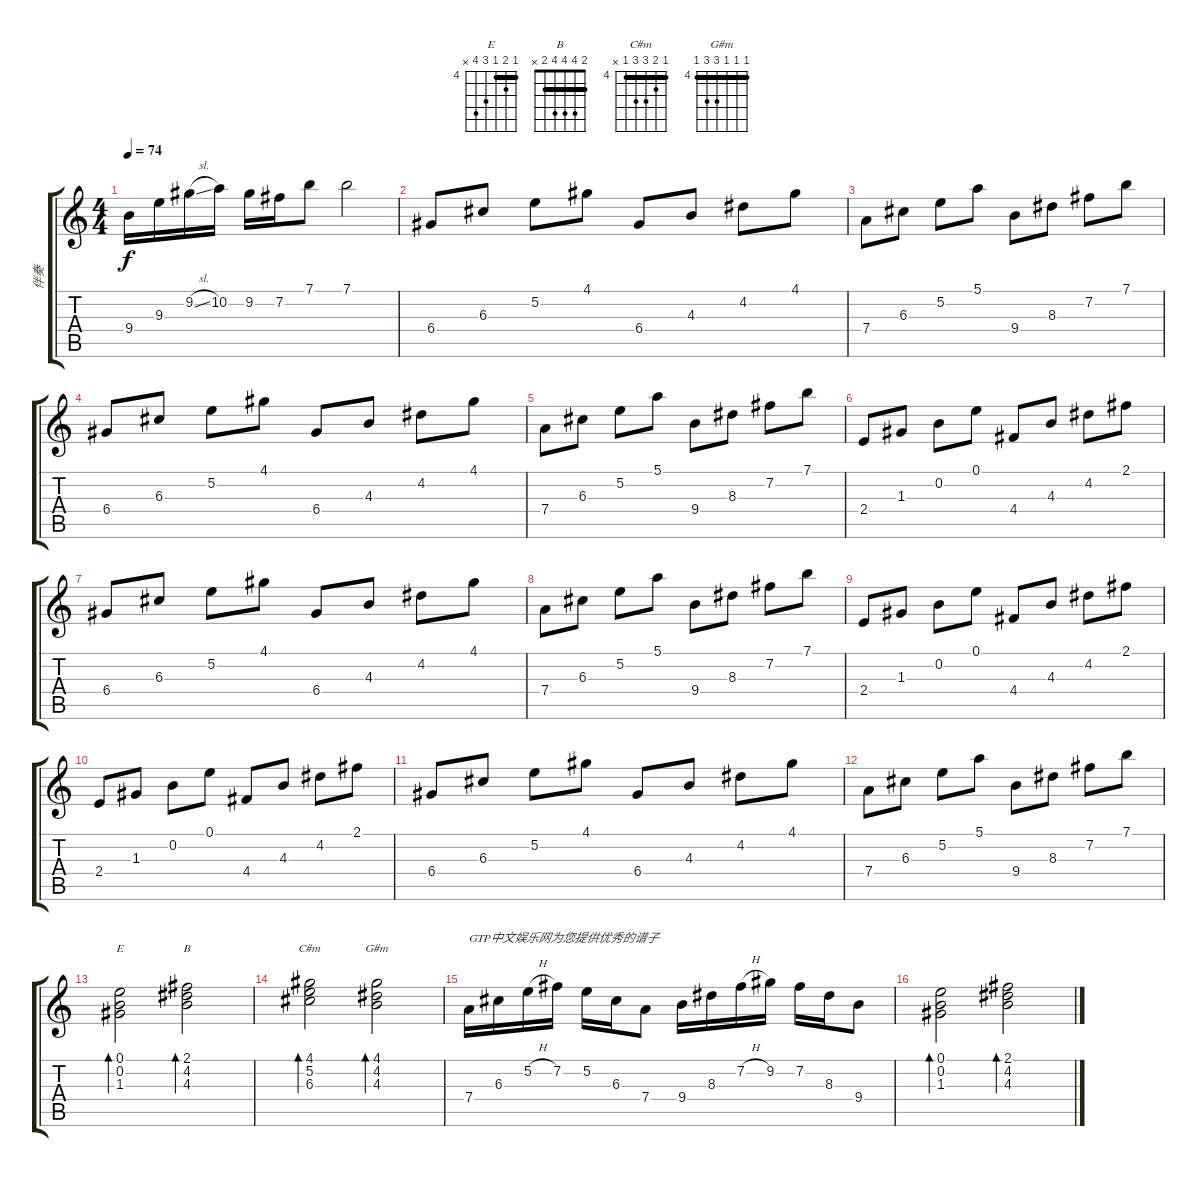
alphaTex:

\track ("伴奏" "伴奏") {instrument acousticguitarsteel}
\staff {score tabs}
\tuning (E4 B3 G3 D3 A2 E2) {hide}
\chord ("E" 4 5 4 6 7 x) {firstfret 4 barre 4}
\chord ("B" 2 4 4 4 2 x) {barre 2}
\chord ("C#m" 4 5 6 6 4 x) {firstfret 4 barre 4}
\chord ("G#m" 4 4 4 6 6 4) {firstfret 4 barre 4}
\ts (4 4)
\tempo 74
\clef g2
\ks c
9.4.16{dy f} 9.3.16 9.2{sl}.16 10.2.16 9.2.16 7.2.16 7.1.8 7.1.2 |
6.4.8 6.3.8 5.2.8 4.1.8 6.4.8 4.3.8 4.2.8 4.1.8 |
7.4.8 6.3.8 5.2.8 5.1.8 9.4.8 8.3.8 7.2.8 7.1.8 |
6.4.8 6.3.8 5.2.8 4.1.8 6.4.8 4.3.8 4.2.8 4.1.8 |
7.4.8 6.3.8 5.2.8 5.1.8 9.4.8 8.3.8 7.2.8 7.1.8 |
2.4.8 1.3.8 0.2.8 0.1.8 4.4.8 4.3.8 4.2.8 2.1.8 |
6.4.8 6.3.8 5.2.8 4.1.8 6.4.8 4.3.8 4.2.8 4.1.8 |
7.4.8 6.3.8 5.2.8 5.1.8 9.4.8 8.3.8 7.2.8 7.1.8 |
2.4.8 1.3.8 0.2.8 0.1.8 4.4.8 4.3.8 4.2.8 2.1.8 |
2.4.8 1.3.8 0.2.8 0.1.8 4.4.8 4.3.8 4.2.8 2.1.8 |
6.4.8 6.3.8 5.2.8 4.1.8 6.4.8 4.3.8 4.2.8 4.1.8 |
7.4.8 6.3.8 5.2.8 5.1.8 9.4.8 8.3.8 7.2.8 7.1.8 |
(0.1 0.2 1.3).2{bd 120 ch "E"} (2.1 4.2 4.3).2{bd 120 ch "B"} |
(4.1 5.2 6.3).2{bd 120 ch "C#m"} (4.1 4.2 4.3).2{bd 120 ch "G#m"} |
7.4.16{txt "GTP中文娱乐网为您提供优秀的谱子"} 6.3.16 5.2{h}.16 7.2.16 5.2.16 6.3.16 7.4.8 9.4.16 8.3.16 7.2{h}.16 9.2.16 7.2.16 8.3.16 9.4.8 |
(0.1 0.2 1.3).2{bd 120} (2.1 4.2 4.3).2{bd 120}
